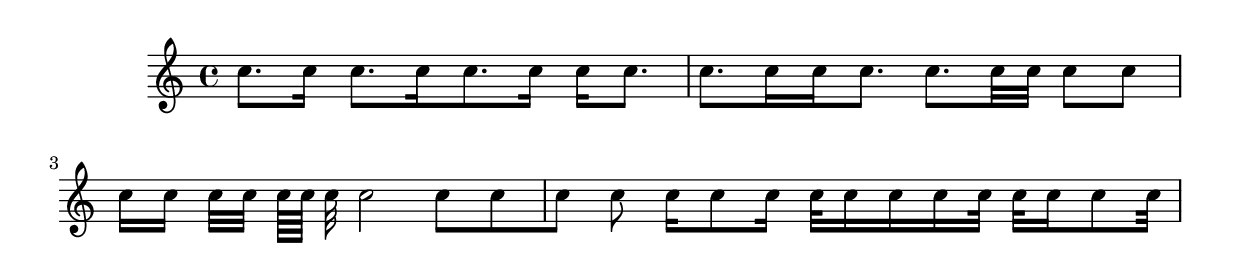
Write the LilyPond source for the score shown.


\version "2.1.30"

\header{
texidoc="
Beaming is generated automatically. Beams may cross bar lines. In that
case, line breaks are forbidden.  Yet clef and key signatures are
hidden just as with breakable bar lines.
"
}

\score { \context Staff \notes \relative c''  {
	 c8.[ c16]
	 c8.[ c16 c8.  c16]
	 c16[ c8.] |
	 c8.[ c16  c16  c8.]
	 c8.[ c32  c32]
	 c8[ c8] |
	 c16[ c16]
	 c32[ c32]
	 c64[ c64]	
	c32
	c2

	 c8[ c c] c8 % over barline
	 c16[ c8 c16]
	 c32[ c16 c16 c16 c32]
	 c32[ c16 c8 c32]		 % hmm ?
	
		}}

